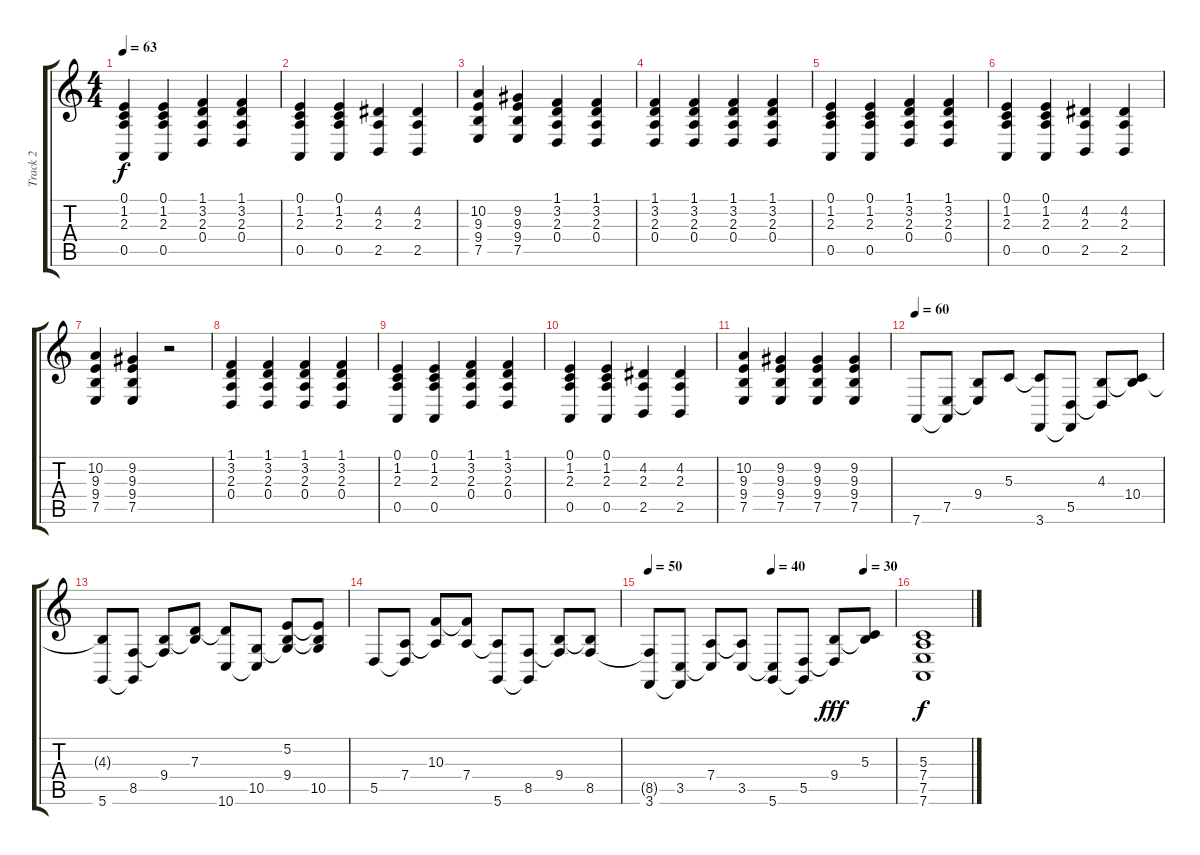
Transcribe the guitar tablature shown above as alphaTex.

\track ("Track 2" "Track 2") {instrument acousticgrandpiano}
\staff {score tabs}
\tuning (E4 B3 G3 D3 A2 D2) {hide}
\ts (4 4)
\tempo 63
\clef g2
\ks c
(0.1 1.2 2.3 0.5).4{dy f} (0.1 1.2 2.3 0.5).4 (1.1 3.2 2.3 0.4).4 (1.1 3.2 2.3 0.4).4 |
(0.1 1.2 2.3 0.5).4 (0.1 1.2 2.3 0.5).4 (4.2 2.3 2.5).4 (4.2 2.3 2.5).4 |
(10.2 9.3 9.4 7.5).4 (9.2 9.3 9.4 7.5).4 (1.1 3.2 2.3 0.4).4 (1.1 3.2 2.3 0.4).4 |
(1.1 3.2 2.3 0.4).4 (1.1 3.2 2.3 0.4).4 (1.1 3.2 2.3 0.4).4 (1.1 3.2 2.3 0.4).4 |
(0.1 1.2 2.3 0.5).4 (0.1 1.2 2.3 0.5).4 (1.1 3.2 2.3 0.4).4 (1.1 3.2 2.3 0.4).4 |
(0.1 1.2 2.3 0.5).4 (0.1 1.2 2.3 0.5).4 (4.2 2.3 2.5).4 (4.2 2.3 2.5).4 |
(10.2 9.3 9.4 7.5).4 (9.2 9.3 9.4 7.5).4 r.2 |
(1.1 3.2 2.3 0.4).4 (1.1 3.2 2.3 0.4).4 (1.1 3.2 2.3 0.4).4 (1.1 3.2 2.3 0.4).4 |
(0.1 1.2 2.3 0.5).4 (0.1 1.2 2.3 0.5).4 (1.1 3.2 2.3 0.4).4 (1.1 3.2 2.3 0.4).4 |
(0.1 1.2 2.3 0.5).4 (0.1 1.2 2.3 0.5).4 (4.2 2.3 2.5).4 (4.2 2.3 2.5).4 |
(10.2 9.3 9.4 7.5).4 (9.2 9.3 9.4 7.5).4 (9.2 9.3 9.4 7.5).4 (9.2 9.3 9.4 7.5).4 |
\tempo 60
7.6.8 (7.5 7.6{t}).8 (9.4 7.5{t}).8 5.3.8 (5.3{t} 3.6).8 (5.5 3.6{t}).8 (4.3 5.5{t}).8 (4.3{t} 10.4).8 |
(4.3{t} 5.6).8 (8.5 5.6{t}).8 (9.4 8.5{t}).8 (7.3 9.4{t}).8 (7.3{t} 10.6).8 (10.5 10.6{t}).8 (5.2 9.4 10.5{t}).8 (5.2{t} 9.4{t} 10.5).8 |
5.5.8 (7.4 5.5{t}).8 (10.3 7.4{t}).8 (10.3{t} 7.4).8 (7.4{t} 5.6).8 (8.5 5.6{t}).8 (9.4 8.5{t}).8 (9.4{t} 8.5).8 |
\tempo 50
\tempo (40 0.5)
\tempo (30 0.875)
(8.5{t} 3.6).8 (3.5 3.6{t}).8 (7.4 3.5{t}).8 (7.4{t} 3.5).8 (3.5{t} 5.6).8 (5.5 5.6{t}).8 (9.4 5.5{t}).8{dy fff} (5.3 9.4{t}).8 |
(5.3 7.4 7.5 7.6).1{dy f}
